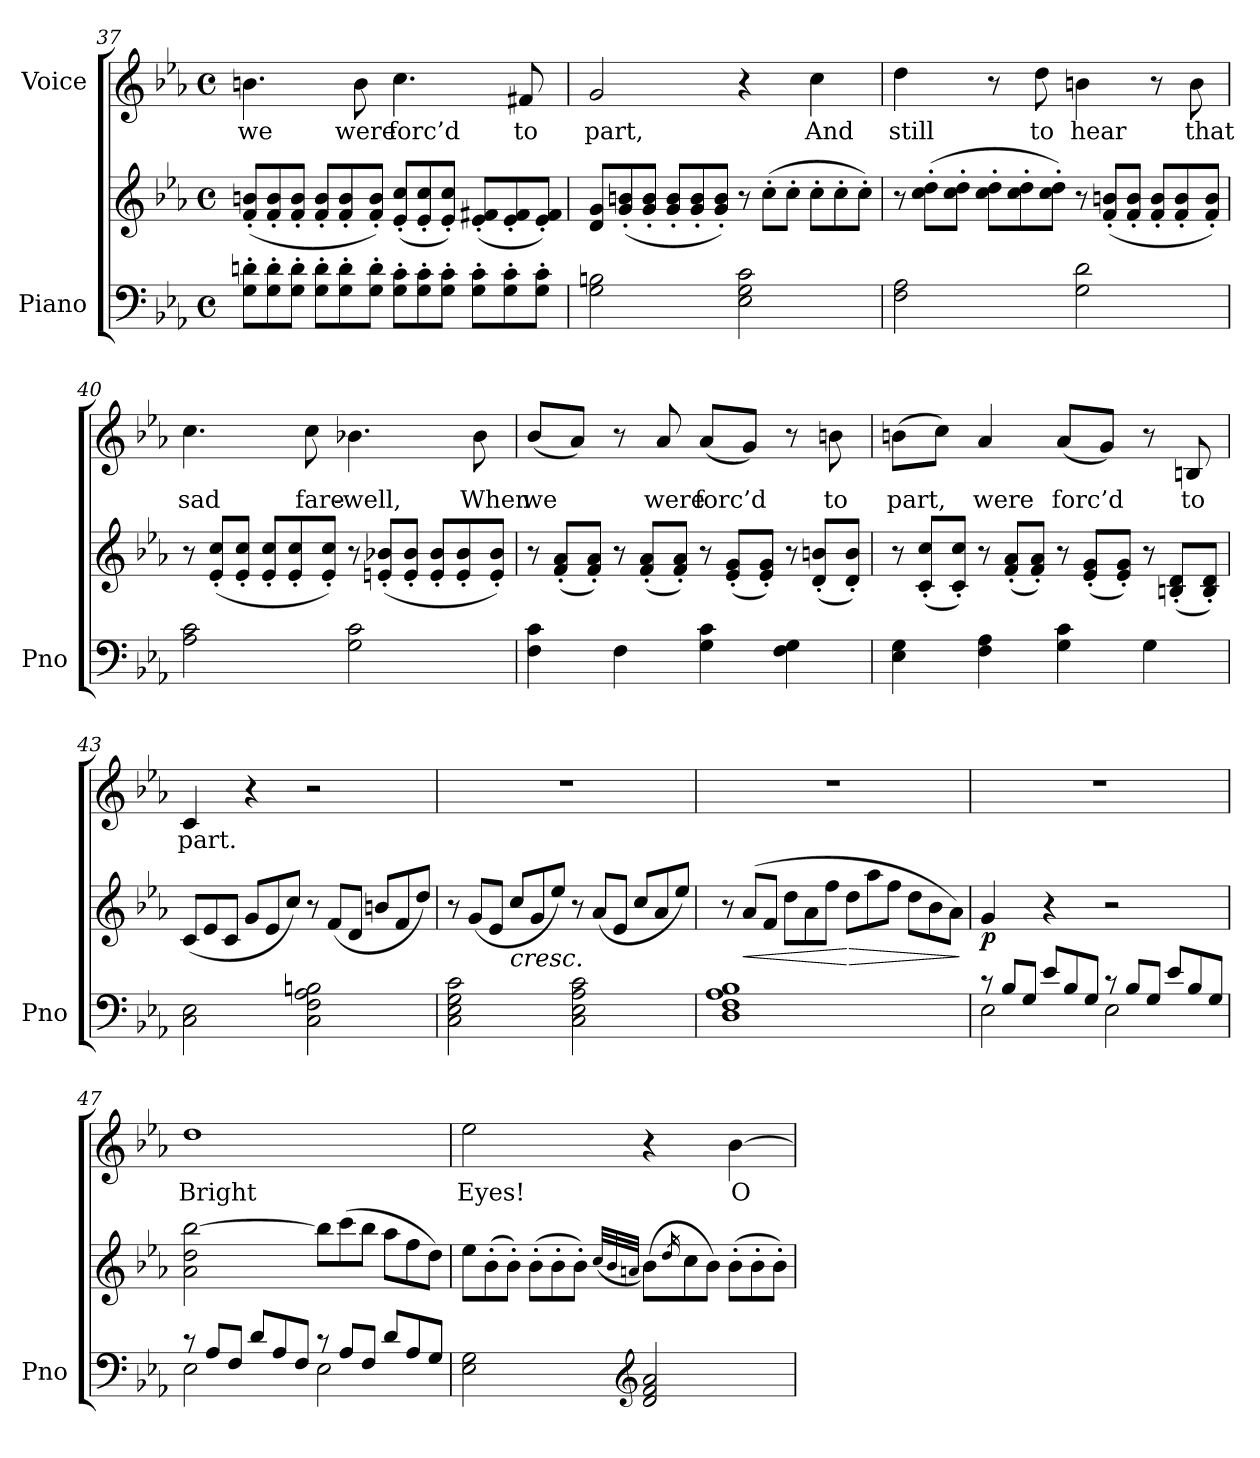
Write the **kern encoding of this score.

**kern	**kern	**dynam	**kern	**text
*part2	*part2	*part2	*part1	*part1
*staff3	*staff2	*staff2/3	*staff1	*staff1
*I"Piano	*	*	*I"Voice	*
*I'Pno	*	*	*	*
!!LO:PB:g=z
*clefF4	*clefG2	*	*clefG2	*
*k[b-e-a-]	*k[b-e-a-]	*	*k[b-e-a-]	*
*M4/4	*M4/4	*	*M4/4	*
*met(c)	*met(c)	*	*met(c)	*
*Xtuplet	*Xtuplet	*	*	*
=37	=37	=37	=37	=37
!	!	!	!	!LO:LY:b
12G\' 12dn\'L	(12f/' 12bn/'L	.	4.bn\	we
12G\' 12d\'	12f/' 12b/'	.	.	.
12G\' 12d\'J	12f/' 12b/'J	.	.	.
12G\' 12d\'L	12f/' 12b/'L	.	.	.
12G\' 12d\'	12f/' 12b/'	.	.	.
!	!	!	!	!LO:LY:b
.	.	.	8b\	were
12G\' 12d\'J	12f/' 12b/'J)	.	.	.
!	!	!	!	!LO:LY:b
12G\' 12c\'L	(12e-/' 12cc/'L	.	4.cc\	forc’d
12G\' 12c\'	12e-/' 12cc/'	.	.	.
12G\' 12c\'J	12e-/' 12cc/'J)	.	.	.
12G\' 12c\'L	(12e-/' 12f#X/'L	.	.	.
12G\' 12c\'	12e-/' 12f#/'	.	.	.
!	!	!	!	!LO:LY:b
.	.	.	8f#X/	to
12G\' 12c\'J	12e-/' 12f#/'J)	.	.	.
=38	=38	=38	=38	=38
!	!	!	!	!LO:LY:b
2G\ 2Bn\	12d/ 12g/L	.	2g/	part,
.	(12g/' 12bn/'	.	.	.
.	12g/' 12b/'J	.	.	.
.	12g/' 12b/'L	.	.	.
.	12g/' 12b/'	.	.	.
.	12g/' 12b/'J)	.	.	.
2E-\ 2G\ 2c\	12r	.	4r	.
.	(12cc'\L	.	.	.
.	12cc'\J	.	.	.
!	!	!	!	!LO:LY:b
.	12cc'\L	.	4cc\	And
.	12cc'\	.	.	.
.	12cc'\J)	.	.	.
!!LO:LB:g=z
=39	=39	=39	=39	=39
!	!	!	!	!LO:LY:b
2F\ 2A-\	12r	.	4dd\	still
.	(12cc\' 12dd\'L	.	.	.
.	12cc\' 12dd\'J	.	.	.
.	12cc\' 12dd\'L	.	8r	.
.	12cc\' 12dd\'	.	.	.
!	!	!	!	!LO:LY:b
.	.	.	8dd\	to
.	12cc\' 12dd\'J)	.	.	.
!	!	!	!	!LO:LY:b
2G\ 2d\	12r	.	4bn\	hear
.	(12f/' 12bn/'L	.	.	.
.	12f/' 12b/'J	.	.	.
.	12f/' 12b/'L	.	8r	.
.	12f/' 12b/'	.	.	.
!	!	!	!	!LO:LY:b
.	.	.	8b\	that
.	12f/' 12b/'J)	.	.	.
=40	=40	=40	=40	=40
!	!	!	!	!LO:LY:b
2A-\ 2c\	12r	.	4.cc\	sad
.	(12e-/' 12cc/'L	.	.	.
.	12e-/' 12cc/'J	.	.	.
.	12e-/' 12cc/'L	.	.	.
.	12e-/' 12cc/'	.	.	.
!	!	!	!	!LO:LY:b
.	.	.	8cc\	fare-
.	12e-/' 12cc/'J)	.	.	.
!	!	!	!	!LO:LY:b
2G\ 2c\	12r	.	4.b-X\	-well,
.	(12en/' 12b-X/'L	.	.	.
.	12e/' 12b-/'J	.	.	.
.	12e/' 12b-/'L	.	.	.
.	12e/' 12b-/'	.	.	.
!	!	!	!	!LO:LY:b
.	.	.	8b-\	When
.	12e/' 12b-/'J)	.	.	.
!!LO:LB:g=z
=41	=41	=41	=41	=41
!	!	!	!	!LO:LY:b
4F\ 4c\	12r	.	(8b-/L	we
.	(12f/' 12a-/'L	.	.	.
.	.	.	8a-/J)	.
.	12f/' 12a-/'J)	.	.	.
4F\	12r	.	8r	.
.	(12f/' 12a-/'L	.	.	.
!	!	!	!	!LO:LY:b
.	.	.	8a-/	were
.	12f/' 12a-/'J)	.	.	.
!	!	!	!	!LO:LY:b
4G\ 4c\	12r	.	(8a-/L	forc’d
.	(12e-/' 12g/'L	.	.	.
.	.	.	8g/J)	.
.	12e-/' 12g/'J)	.	.	.
4F\ 4G\	12r	.	8r	.
.	(12d/' 12bn/'L	.	.	.
!	!	!	!	!LO:LY:b
.	.	.	8bn\	to
.	12d/' 12b/'J)	.	.	.
=42	=42	=42	=42	=42
!	!	!	!	!LO:LY:b
4E-\ 4G\	12r	.	(8bni\L	part,
.	(12c/' 12cc/'L	.	.	.
.	.	.	8cc\J)	.
.	12c/' 12cc/'J)	.	.	.
!	!	!	!	!LO:LY:b
4F\ 4A-\	12r	.	4a-/	were
.	(12f/' 12a-/'L	.	.	.
.	12f/' 12a-/'J)	.	.	.
!	!	!	!	!LO:LY:b
4G\ 4c\	12r	.	(8a-/L	forc’d
.	(12e-/' 12g/'L	.	.	.
.	.	.	8g/J)	.
.	12e-/' 12g/'J)	.	.	.
4G\	12r	.	8r	.
.	(12Bn/' 12d/'L	.	.	.
!	!	!	!	!LO:LY:b
.	.	.	8Bn/	to
.	12B/' 12d/'J)	.	.	.
!!LO:LB:g=z
=43	=43	=43	=43	=43
!	!	!	!	!LO:LY:b
2C\ 2E-\	(12c/L	.	4c/	part.
.	12e-/	.	.	.
.	12c/J	.	.	.
.	12g/L	.	4r	.
.	12e-/	.	.	.
.	12cc/J)	.	.	.
2C\ 2F\ 2A-\ 2Bn\	12r	.	2r	.
.	(12f/L	.	.	.
.	12d/J	.	.	.
.	12bn/L	.	.	.
.	12f/	.	.	.
.	12dd/J)	.	.	.
!!LO:PB:g=z
=44	=44	=44	=44	=44
2C\ 2E-\ 2G\ 2c\	12r	.	1r	.
.	(12g/L	.	.	.
.	12e-/J	.	.	.
!	!LO:TX:b:i:t=cresc.	!	!	!
.	12cc/L	.	.	.
.	12g/	.	.	.
.	12ee-/J)	.	.	.
2C\ 2E-\ 2A-\ 2c\	12r	.	.	.
.	(12a-/L	.	.	.
.	12e-/J	.	.	.
.	12cc/L	.	.	.
.	12a-/	.	.	.
.	12ee-/J)	.	.	.
=45	=45	=45	=45	=45
1D 1F 1A- 1B-	12r	.	1r	.
!	!	!LO:HP:b	!	!
.	(12a-/L	<	.	.
.	12f/J	.	.	.
.	12dd\L	.	.	.
.	12a-\	.	.	.
.	12ff\J	.	.	.
!	!	!LO:HP:n=1:b	!	!
.	12dd\L	[ >	.	.
.	12aa-\	.	.	.
.	12ff\J	.	.	.
.	12dd\L	.	.	.
.	12b-\	.	.	.
.	12a-\J)	.	.	.
.	.	]	.	.
!!LO:LB:g=z
=46	=46	=46	=46	=46
*^	*	*	*	*
!	!	!	!LO:DY:b	!	!
12r	2E-\	4g/	p	1r	.
12B-/L	.	.	.	.	.
12G/J	.	.	.	.	.
12e-/L	.	4r	.	.	.
12B-/	.	.	.	.	.
12G/J	.	.	.	.	.
12r	2E-\	2r	.	.	.
12B-/L	.	.	.	.	.
12G/J	.	.	.	.	.
12e-/L	.	.	.	.	.
12B-/	.	.	.	.	.
12G/J	.	.	.	.	.
!!LO:PB:g=z
=47	=47	=47	=47	=47	=47
!	!	!	!	!	!LO:LY:b
12r	2E-\	2a-\ 2dd\ [2bb-\	.	1dd	Bright
12A-/L	.	.	.	.	.
12F/J	.	.	.	.	.
12d/L	.	.	.	.	.
12A-/	.	.	.	.	.
12F/J	.	.	.	.	.
12r	2E-\	12bb-\L]	.	.	.
12A-/L	.	(12ccc\	.	.	.
12F/J	.	12bb-\J	.	.	.
12d/L	.	12aa-\L	.	.	.
12A-/	.	12ff\	.	.	.
12G/J	.	12dd\J)	.	.	.
*v	*v	*	*	*	*
=48	=48	=48	=48	=48
!	!	!	!	!LO:LY:b
2E-\ 2G\	12ee-\L	.	2ee-\	Eyes!
.	(12b-'\	.	.	.
.	12b-'\J)	.	.	.
.	(12b-'\L	.	.	.
.	12b-'\	.	.	.
.	12b-'\J)	.	.	.
*clefG2	*	*	*	*
.	(32qcc/LLL	.	.	.
.	32qb-/	.	.	.
.	32qan/JJJ	.	.	.
2d/ 2f/ 2a-/	(12b-\L)	.	4r	.
.	16qdd/	.	.	.
.	12cc\	.	.	.
.	12b-\J)	.	.	.
!	!	!	!	!LO:LY:b
.	(12b-'\L	.	[4b-\	O
.	12b-'\	.	.	.
.	12b-'\J)	.	.	.
=	=	=	=	=
*-	*-	*-	*-	*-
